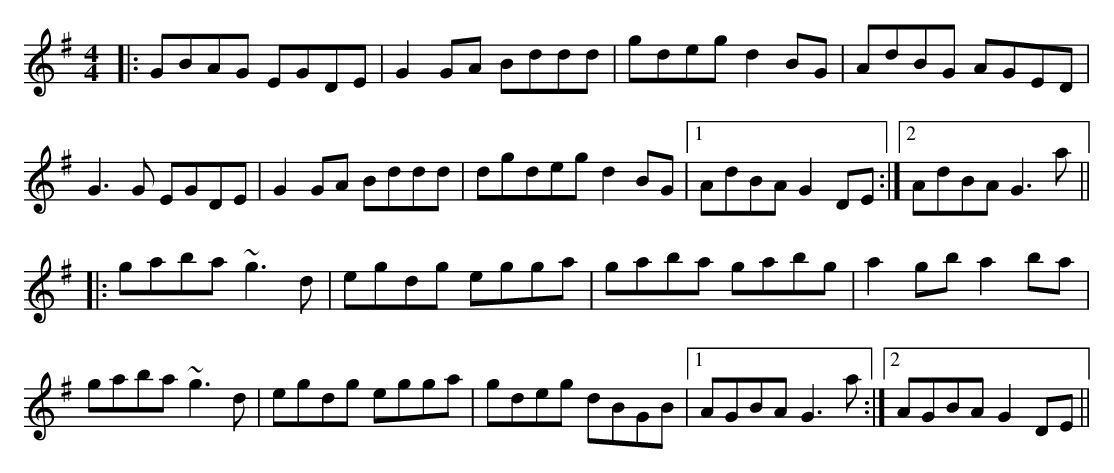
X:1
M:4/4
K:G
|:GBAG EGDE|G2GA Bddd|gdeg d2BG|AdBG AGED|
G3G EGDE|G2GA Bddd|dgdeg d2BG|1 AdBA G2DE:|2 AdBA G3a||
|:gaba ~g3d|egdg egga|gaba gabg|a2gb a2ba|
gaba ~g3d|egdg egga|gdeg dBGB|1 AGBA G3a:|2 AGBA G2DE||
